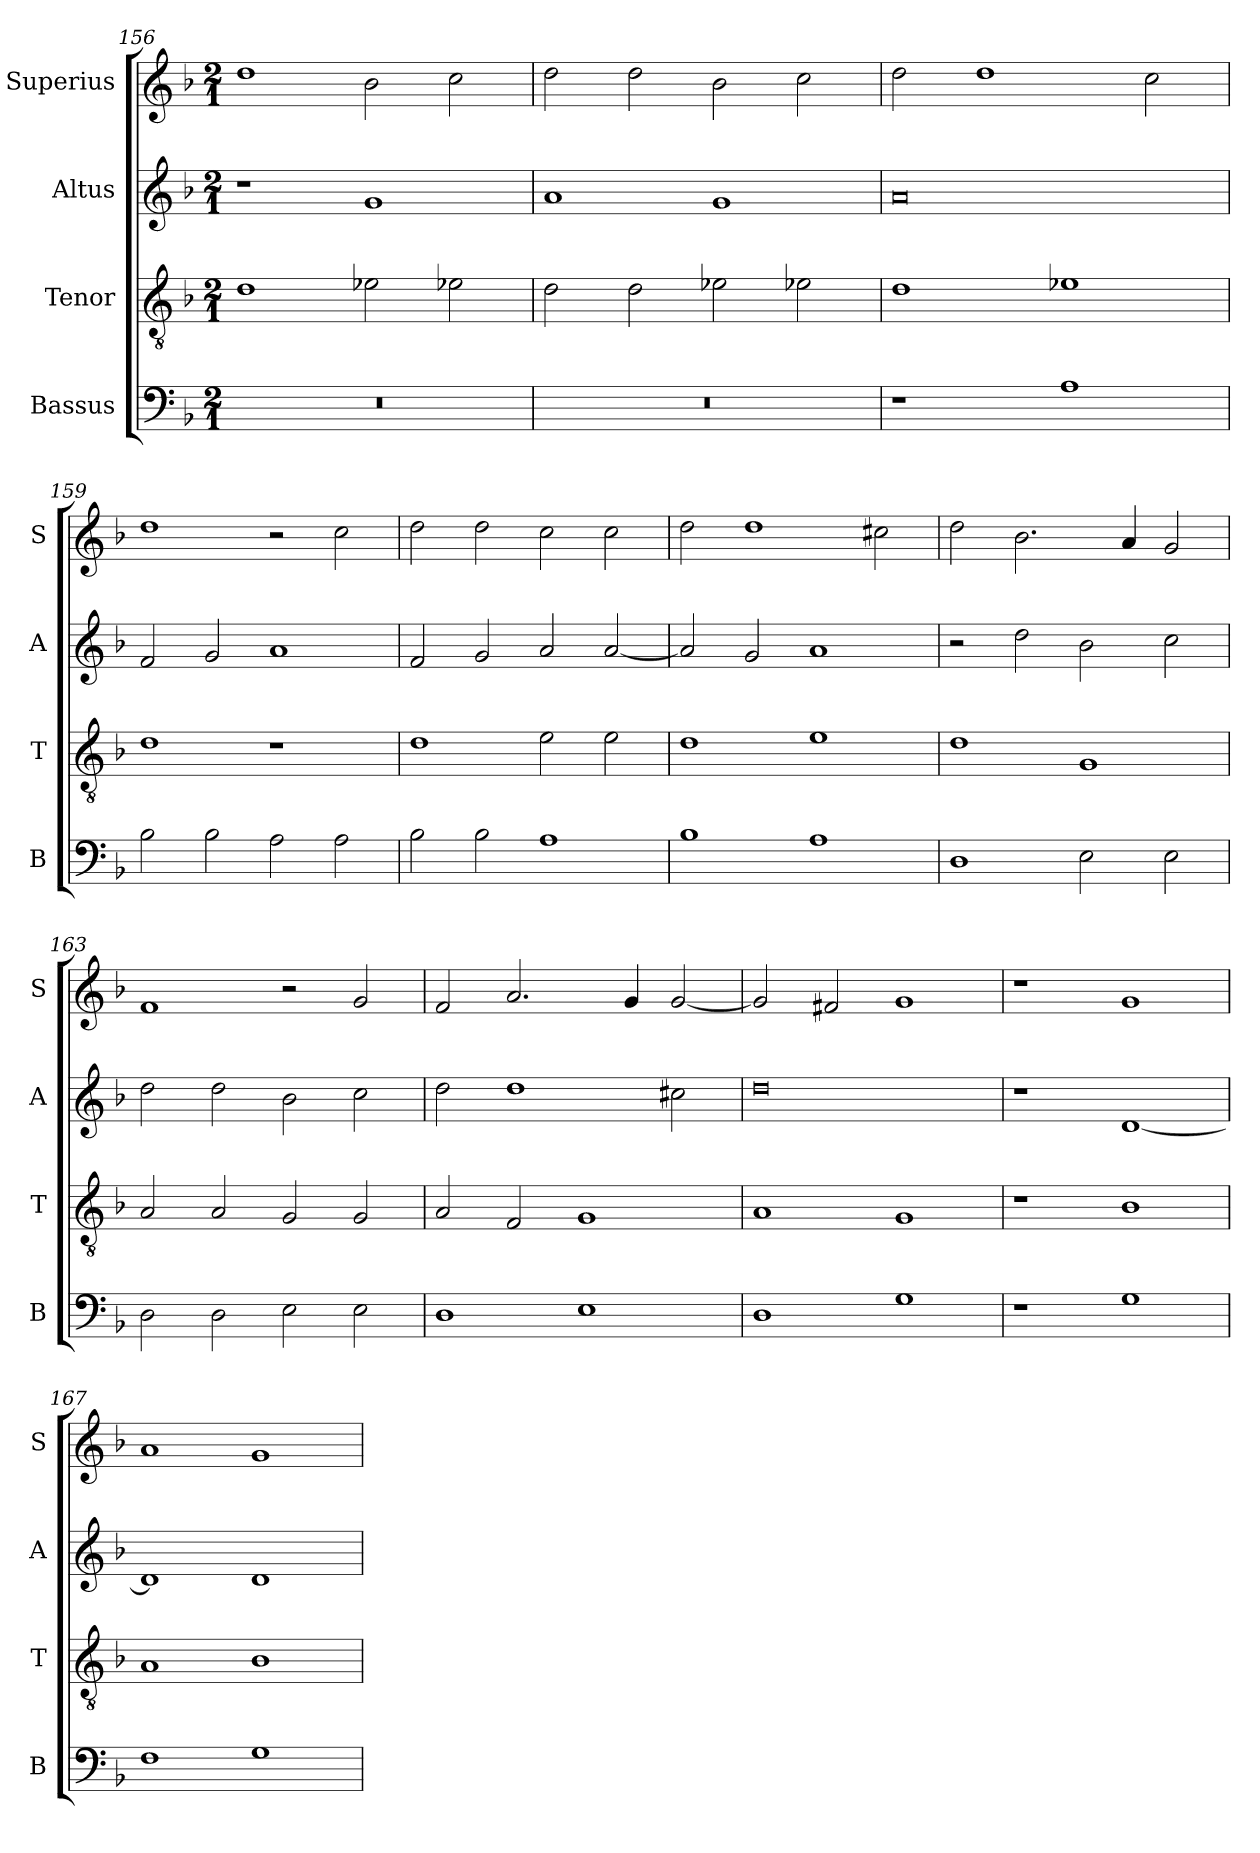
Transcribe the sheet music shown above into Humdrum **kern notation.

**kern	**kern	**kern	**kern
*part4	*part3	*part2	*part1
*staff4	*staff3	*staff2	*staff1
*I"Bassus	*I"Tenor	*I"Altus	*I"Superius
*I'B	*I'T	*I'A	*I'S
*clefF4	*clefGv2	*clefG2	*clefG2
*k[b-]	*k[b-]	*k[b-]	*k[b-]
*F:	*F:	*F:	*F:
*M2/1	*M2/1	*M2/1	*M2/1
=156	=156	=156	=156
0r	1d	1r	1dd
.	2e-X	1g	2b-
.	2e-X	.	2cc
=157	=157	=157	=157
0r	2d	1a	2dd
.	2d	.	2dd
.	2e-X	1g	2b-
.	2e-X	.	2cc
=158	=158	=158	=158
1r	1d	0a	2dd
.	.	.	1dd
1A	1e-X	.	.
.	.	.	2cc
=159	=159	=159	=159
2B-	1d	2f	1dd
2B-	.	2g	.
2A	1r	1a	2r
2A	.	.	2cc
=160	=160	=160	=160
2B-	1d	2f	2dd
2B-	.	2g	2dd
1A	2e	2a	2cc
.	2e	[2a	2cc
=161	=161	=161	=161
1B-	1d	2a]	2dd
.	.	2g	1dd
1A	1e	1a	.
.	.	.	2cc#X
=162	=162	=162	=162
1D	1d	2r	2dd
.	.	2dd	2.b-
2E	1G	2b-	.
.	.	.	4a
2E	.	2cc	2g
=163	=163	=163	=163
2D	2A	2dd	1f
2D	2A	2dd	.
2E	2G	2b-	2r
2E	2G	2cc	2g
=164	=164	=164	=164
1D	2A	2dd	2f
.	2F	1dd	2.a
1E	1G	.	.
.	.	.	4g
.	.	2cc#X	[2g
=165	=165	=165	=165
1D	1A	0dd	2g]
.	.	.	2f#X
1G	1G	.	1g
=166	=166	=166	=166
1r	1r	1r	1r
1G	1B-	[1d	1g
=167	=167	=167	=167
1F	1A	1d]	1a
1G	1B-	1d	1g
=	=	=	=
*-	*-	*-	*-
